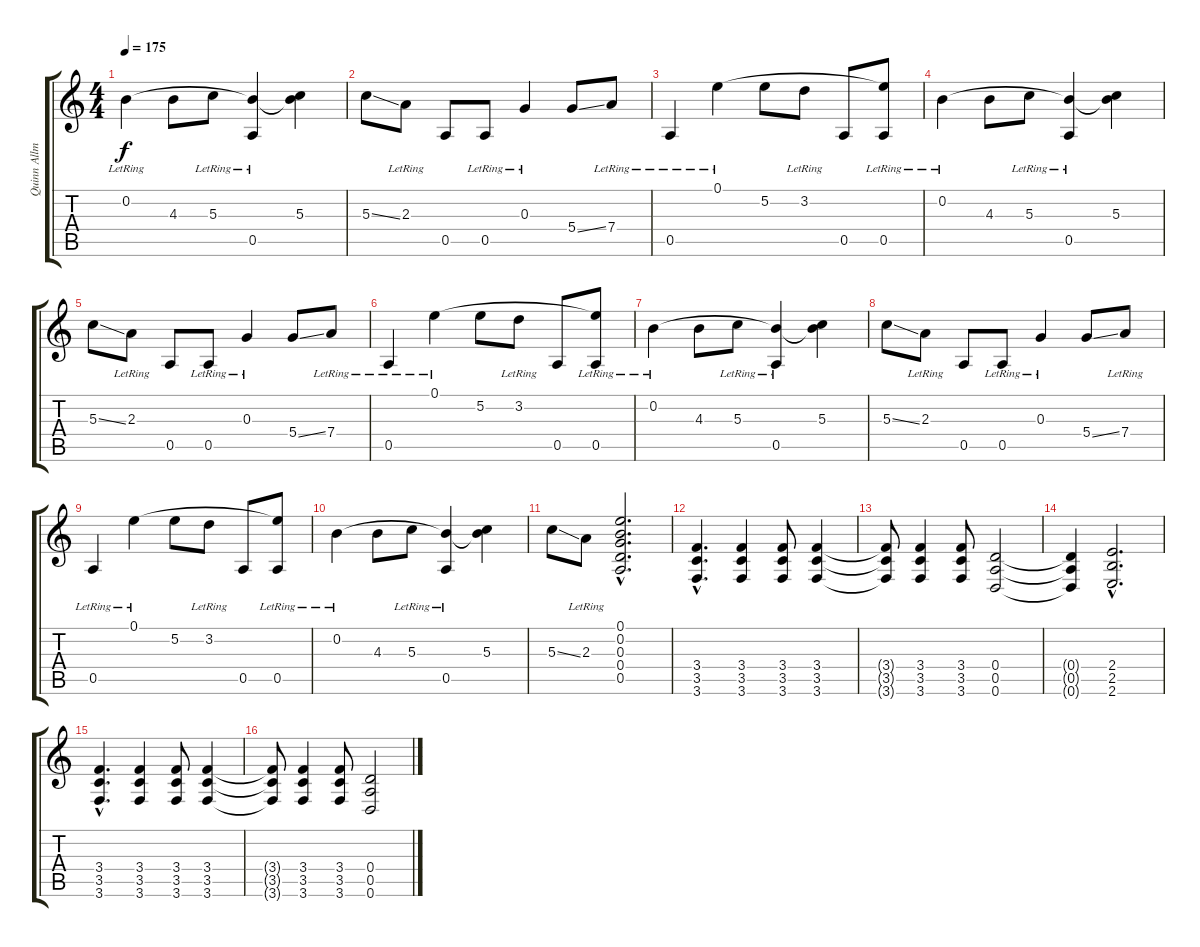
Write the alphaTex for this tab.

\track ("Quinn Allman (Guitar)" "Quinn Allm") {instrument acousticguitarsteel}
\staff {score tabs}
\tuning (E4 B3 G3 D3 A2 D2) {hide}
\ts (4 4)
\tempo 175
\clef g2
\ks c
0.2{lr}.4{dy f} 4.3.8 5.3{lr}.8 (0.2{t} 0.5{lr}).4 (0.2{t} 5.3).4 |
5.3{ss}.8 2.3{lr}.8 0.5.8 0.5{lr}.8 0.3{lr}.4 5.4{ss}.8 7.4{lr}.8 |
0.5{lr}.4 0.1{lr}.4 5.2.8 3.2{lr}.8 0.5.8 (0.1{t} 0.5{lr}).8 |
0.2{lr}.4 4.3.8 5.3{lr}.8 (0.2{t} 0.5{lr}).4 (0.2{t} 5.3).4 |
5.3{ss}.8 2.3{lr}.8 0.5.8 0.5{lr}.8 0.3{lr}.4 5.4{ss}.8 7.4{lr}.8 |
0.5{lr}.4 0.1{lr}.4 5.2.8 3.2{lr}.8 0.5.8 (0.1{t} 0.5{lr}).8 |
0.2{lr}.4 4.3.8 5.3{lr}.8 (0.2{t} 0.5{lr}).4 (0.2{t} 5.3).4 |
5.3{ss}.8 2.3{lr}.8 0.5.8 0.5{lr}.8 0.3{lr}.4 5.4{ss}.8 7.4{lr}.8 |
0.5{lr}.4 0.1{lr}.4 5.2.8 3.2{lr}.8 0.5.8 (0.1{t} 0.5{lr}).8 |
0.2{lr}.4 4.3.8 5.3{lr}.8 (0.2{t} 0.5{lr}).4 (0.2{t} 5.3).4 |
5.3{ss}.8 2.3{lr}.8 (0.1{hac} 0.2{hac} 0.3{hac} 0.4{hac} 0.5{hac}).2{d volume 16 instrument distortionguitar} |
(3.4{hac} 3.5{hac} 3.6{hac}).4{d volume 16 instrument distortionguitar} (3.4 3.5 3.6).4 (3.4 3.5 3.6).8 (3.4 3.5 3.6).4 |
(3.4{t} 3.5{t} 3.6{t}).8 (3.4 3.5 3.6).4 (3.4 3.5 3.6).8 (0.4 0.5 0.6).2 |
(0.4{t} 0.5{t} 0.6{t}).4 (2.4{hac} 2.5{hac} 2.6{hac}).2{d} |
(3.4{hac} 3.5{hac} 3.6{hac}).4{d volume 16 instrument distortionguitar} (3.4 3.5 3.6).4 (3.4 3.5 3.6).8 (3.4 3.5 3.6).4 |
(3.4{t} 3.5{t} 3.6{t}).8 (3.4 3.5 3.6).4 (3.4 3.5 3.6).8 (0.4 0.5 0.6).2
